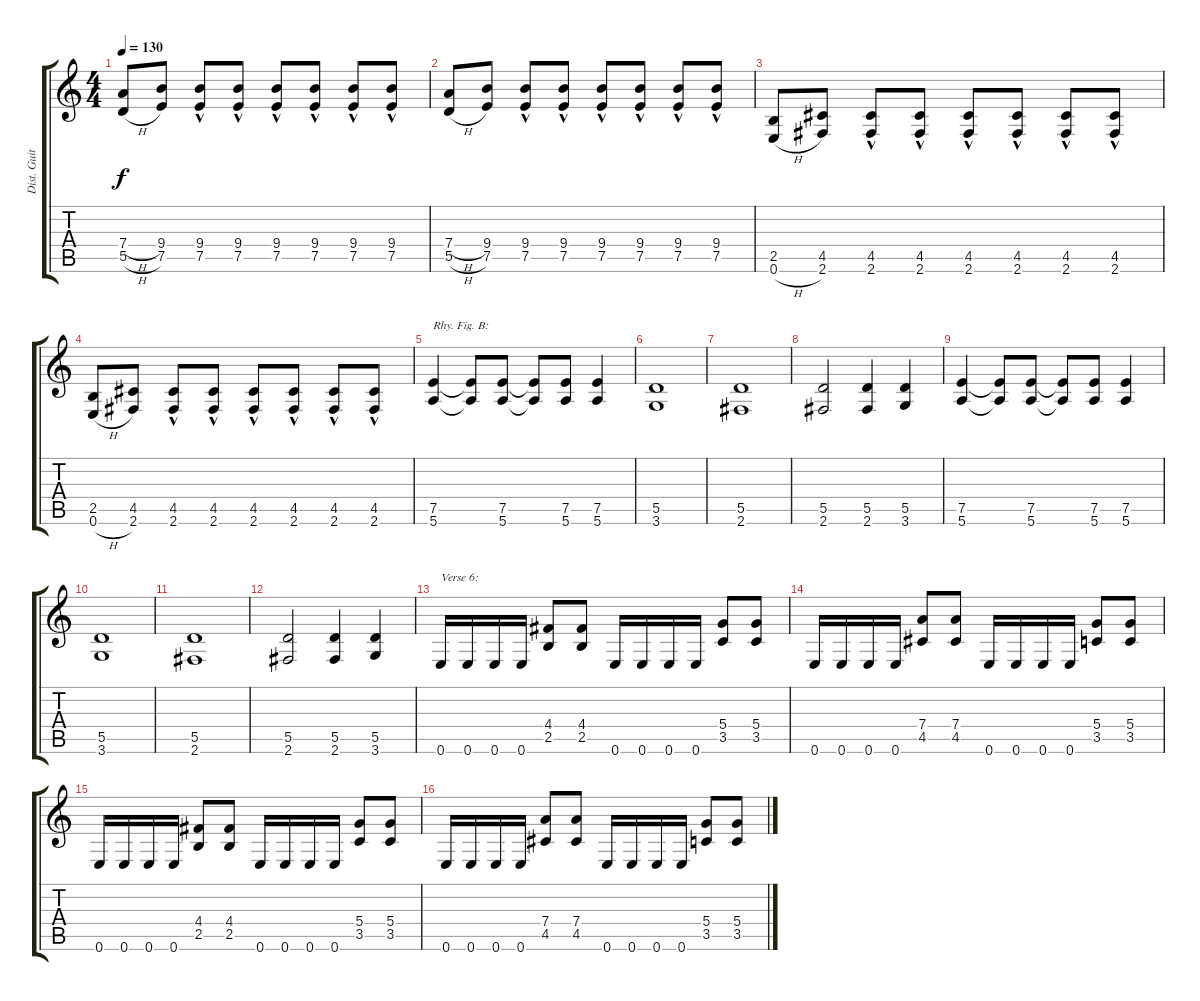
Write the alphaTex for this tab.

\track ("Dist. Guitar 1" "Dist. Guit") {instrument distortionguitar}
\staff {score tabs}
\tuning (E4 B3 G3 D3 A2 E2) {hide}
\ts (4 4)
\tempo 130
\clef g2
\ks c
(7.4{h} 5.5{h}).8{dy f} (9.4 7.5).8 (9.4{hac} 7.5{hac}).8 (9.4{hac} 7.5{hac}).8 (9.4{hac} 7.5{hac}).8 (9.4{hac} 7.5{hac}).8 (9.4{hac} 7.5{hac}).8 (9.4{hac} 7.5{hac}).8 |
(7.4{h} 5.5{h}).8 (9.4 7.5).8 (9.4{hac} 7.5{hac}).8 (9.4{hac} 7.5{hac}).8 (9.4{hac} 7.5{hac}).8 (9.4{hac} 7.5{hac}).8 (9.4{hac} 7.5{hac}).8 (9.4{hac} 7.5{hac}).8 |
(2.5 0.6{h}).8 (4.5 2.6).8 (4.5{hac} 2.6{hac}).8 (4.5{hac} 2.6{hac}).8 (4.5{hac} 2.6{hac}).8 (4.5{hac} 2.6{hac}).8 (4.5{hac} 2.6{hac}).8 (4.5{hac} 2.6{hac}).8 |
(2.5 0.6{h}).8 (4.5 2.6).8 (4.5{hac} 2.6{hac}).8 (4.5{hac} 2.6{hac}).8 (4.5{hac} 2.6{hac}).8 (4.5{hac} 2.6{hac}).8 (4.5{hac} 2.6{hac}).8 (4.5{hac} 2.6{hac}).8 |
(7.5 5.6).4{txt "Rhy. Fig. B:"} (7.5{t} 5.6{t}).8 (7.5 5.6).8 (7.5{t} 5.6{t}).8 (7.5 5.6).8 (7.5 5.6).4 |
(5.5 3.6).1 |
(5.5 2.6).1 |
(5.5 2.6).2 (5.5 2.6).4 (5.5 3.6).4 |
(7.5 5.6).4 (7.5{t} 5.6{t}).8 (7.5 5.6).8 (7.5{t} 5.6{t}).8 (7.5 5.6).8 (7.5 5.6).4 |
(5.5 3.6).1 |
(5.5 2.6).1 |
(5.5 2.6).2 (5.5 2.6).4 (5.5 3.6).4 |
0.6.16{txt "Verse 6:"} 0.6.16 0.6.16 0.6.16 (4.4 2.5).8 (4.4 2.5).8 0.6.16 0.6.16 0.6.16 0.6.16 (5.4 3.5).8 (5.4 3.5).8 |
0.6.16 0.6.16 0.6.16 0.6.16 (7.4 4.5).8 (7.4 4.5).8 0.6.16 0.6.16 0.6.16 0.6.16 (5.4 3.5).8 (5.4 3.5).8 |
0.6.16 0.6.16 0.6.16 0.6.16 (4.4 2.5).8 (4.4 2.5).8 0.6.16 0.6.16 0.6.16 0.6.16 (5.4 3.5).8 (5.4 3.5).8 |
0.6.16 0.6.16 0.6.16 0.6.16 (7.4 4.5).8 (7.4 4.5).8 0.6.16 0.6.16 0.6.16 0.6.16 (5.4 3.5).8 (5.4 3.5).8
